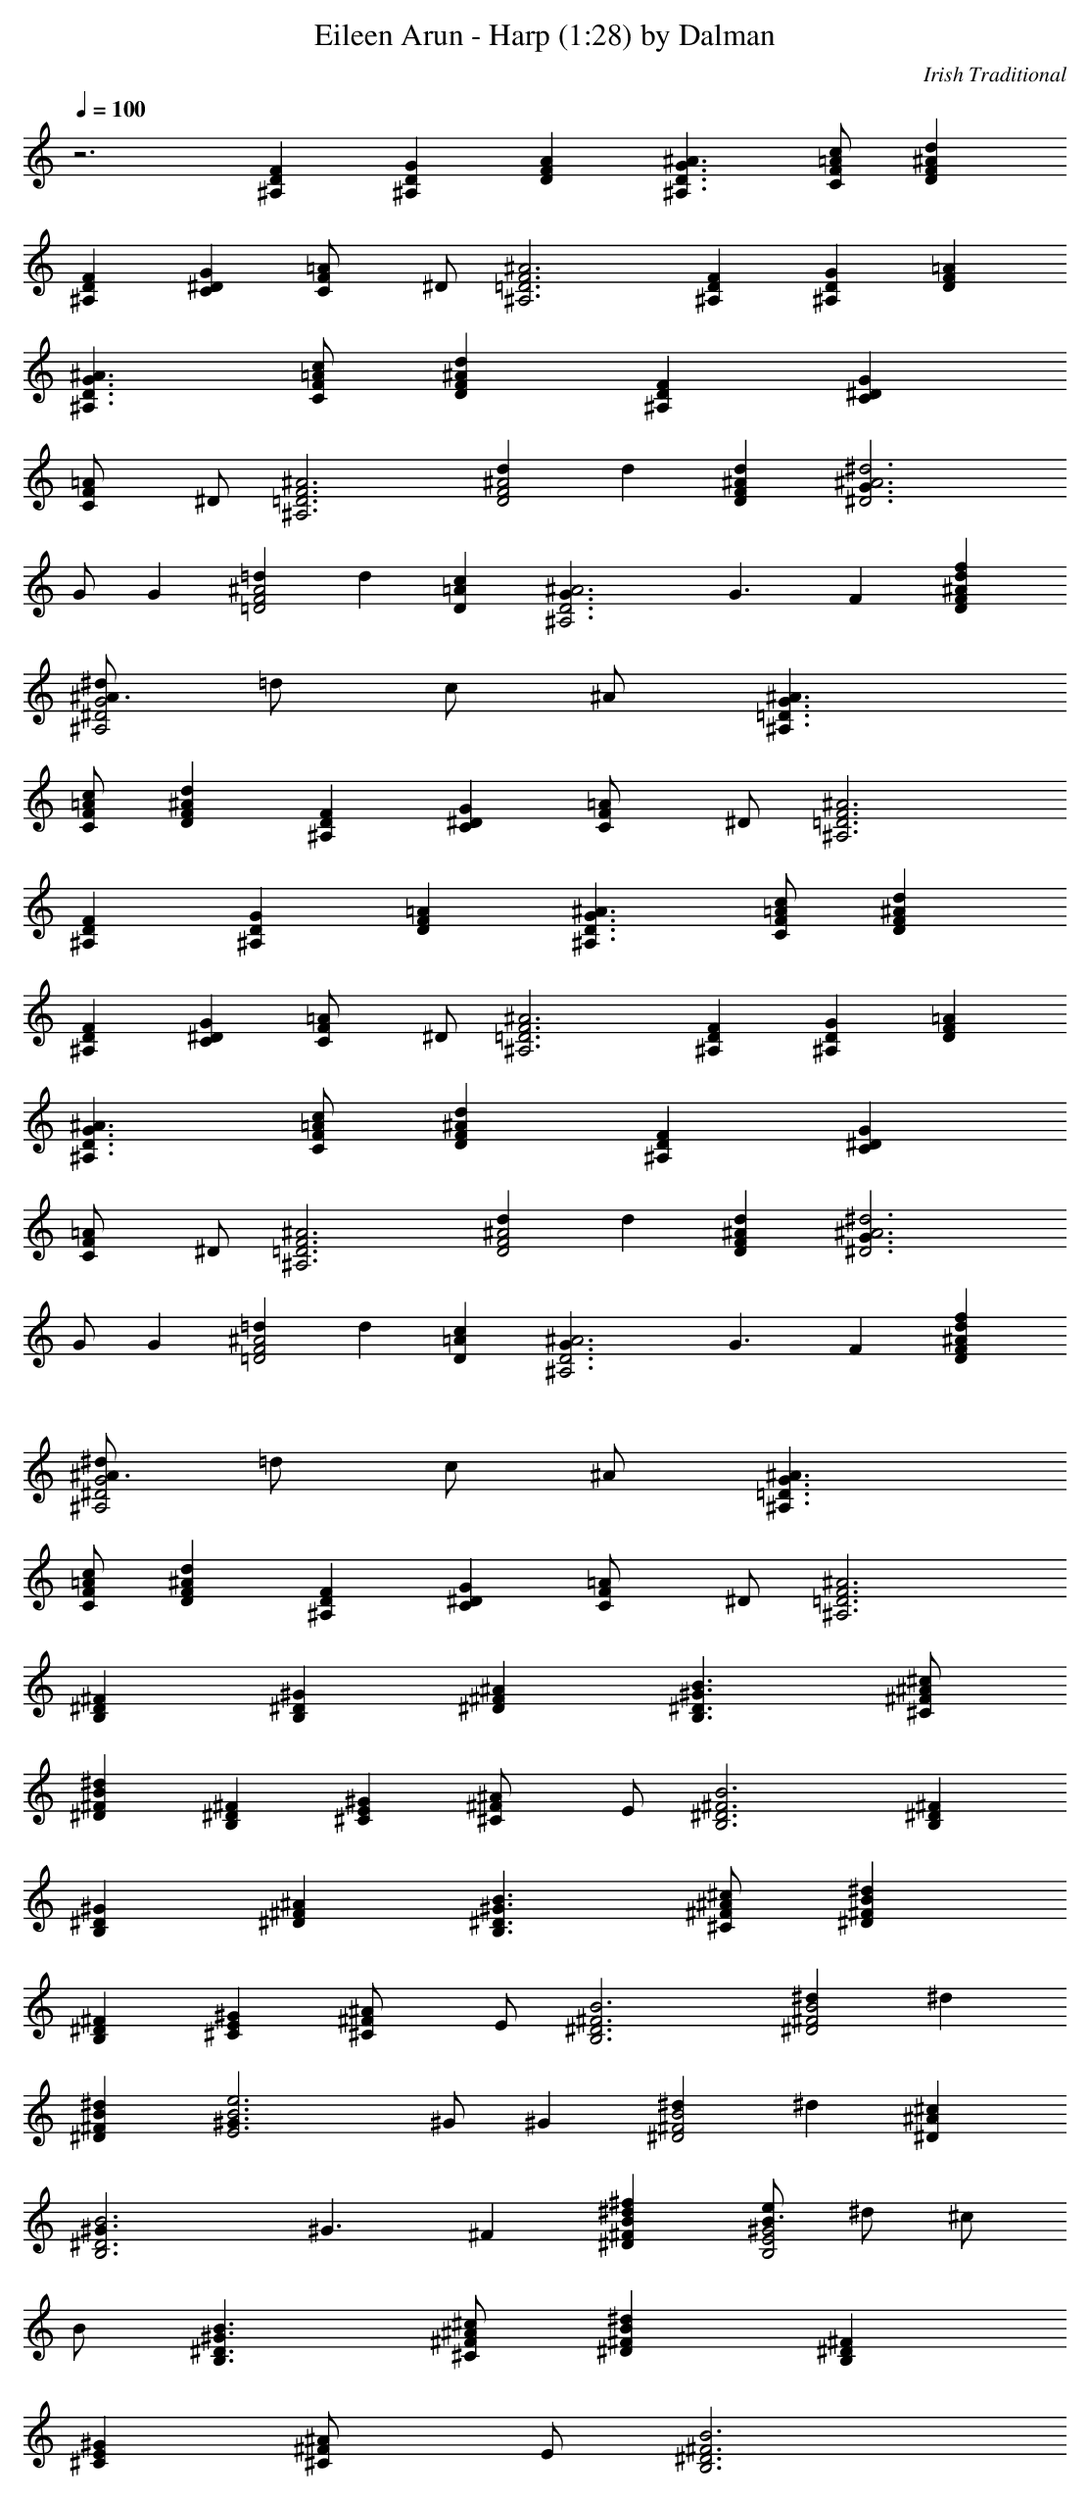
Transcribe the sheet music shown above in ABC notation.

X:1
T:Eileen Arun - Harp (1:28) by Dalman
C:Irish Traditional
L:1/4
Q:100
K:C
z3 [F^A,D] [G^A,D] [ADF] [^A3/2^A,3/2D3/2G3/2] [c/2C/2F/2=A/2] [dDF^A]
[F^A,D] [GC^D] [=AC/2F/2] ^D/2 [^A3^A,3=D3F3] [F^A,D] [G^A,D] [=ADF]
[^A3/2^A,3/2D3/2G3/2] [c/2C/2F/2=A/2] [dDF^A] [F^A,D] [GC^D]
[=AC/2F/2] ^D/2 [^A3^A,3=D3F3] [dD2F2^A2] d [dDF^A] [^d3^D3G3/2^A3]
G/2 G [=d=D2F2^A2] d [cD=A] [^A3^A,3D3G3/2] [G3/2z/2] F [fDdF^A]
[^d/2^A,2^D2^A3/2G2] =d/2 c/2 ^A/2 [^A3/2^A,3/2=D3/2G3/2]
[c/2C/2F/2=A/2] [dDF^A] [F^A,D] [GC^D] [=AC/2F/2] ^D/2 [^A3^A,3=D3F3]
[F^A,D] [G^A,D] [=ADF] [^A3/2^A,3/2D3/2G3/2] [c/2C/2F/2=A/2] [dDF^A]
[F^A,D] [GC^D] [=AC/2F/2] ^D/2 [^A3^A,3=D3F3] [F^A,D] [G^A,D] [=ADF]
[^A3/2^A,3/2D3/2G3/2] [c/2C/2F/2=A/2] [dDF^A] [F^A,D] [GC^D]
[=AC/2F/2] ^D/2 [^A3^A,3=D3F3] [dD2F2^A2] d [dDF^A] [^d3^D3G3/2^A3]
G/2 G [=d=D2F2^A2] d [cD=A] [^A3^A,3D3G3/2] [G3/2z/2] F [fDdF^A]
[^d/2^A,2^D2^A3/2G2] =d/2 c/2 ^A/2 [^A3/2^A,3/2=D3/2G3/2]
[c/2C/2F/2=A/2] [dDF^A] [F^A,D] [GC^D] [=AC/2F/2] ^D/2 [^A3^A,3=D3F3]
[^FB,^D] [^GB,^D] [^A^D^F] [B3/2B,3/2^D3/2^G3/2] [^c/2^C/2^F/2^A/2]
[^d^D^FB] [^FB,^D] [^G^CE] [^A^C/2^F/2] E/2 [B3B,3^D3^F3] [^FB,^D]
[^GB,^D] [^A^D^F] [B3/2B,3/2^D3/2^G3/2] [^c/2^C/2^F/2^A/2] [^d^D^FB]
[^FB,^D] [^G^CE] [^A^C/2^F/2] E/2 [B3B,3^D3^F3] [^d^D2^F2B2] ^d
[^d^D^FB] [e3E3^G3/2B3] ^G/2 ^G [^d^D2^F2B2] ^d [^c^D^A]
[B3B,3^D3^G3/2] [^G3/2z/2] ^F [^f^D^d^FB] [e/2B,2E2B3/2^G2] ^d/2 ^c/2
B/2 [B3/2B,3/2^D3/2^G3/2] [^c/2^C/2^F/2^A/2] [^d^D^FB] [^FB,^D]
[^G^CE] [^A^C/2^F/2] E/2 [B3B,3^D3^F3]
